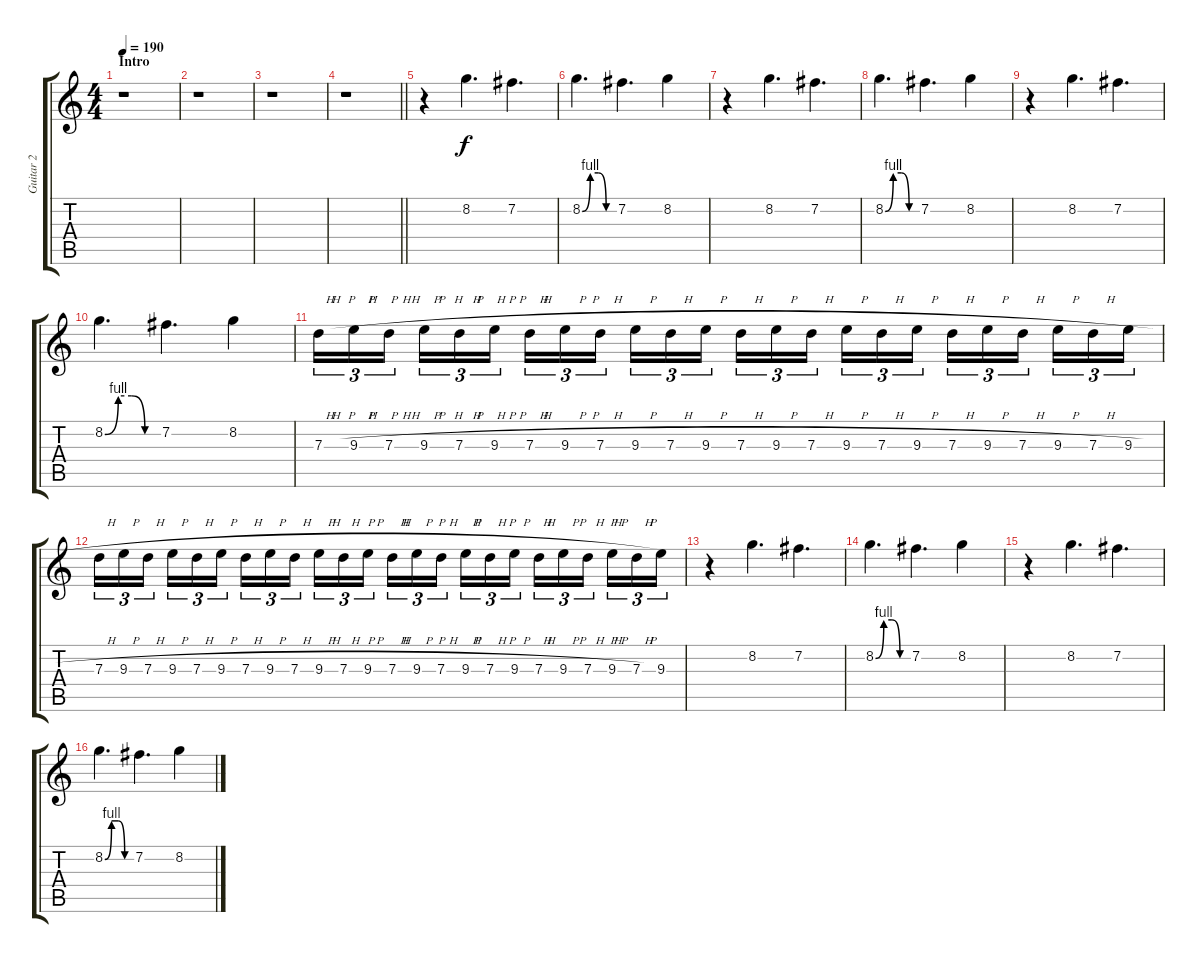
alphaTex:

\track ("Guitar 2" "Guitar 2") {instrument distortionguitar}
\staff {score tabs}
\tuning (E4 B3 G3 D3 A2 E2) {hide}
\ts (4 4)
\section ("" "Intro")
\tempo 190
\clef g2
\ks c
r.1{dy f instrument distortionguitar} |
r.1 |
r.1 |
\barLineRight lightlight
r.1 |
\section ("" "")
r.4 8.2.4{d} 7.2.4{d} |
8.2{be (custom 0 0 15 4 30 4 45 0 60 0)}.4{d} 7.2.4{d} 8.2.4 |
r.4 8.2.4{d} 7.2.4{d} |
8.2{be (custom 0 0 15 4 30 4 45 0 60 0)}.4{d} 7.2.4{d} 8.2.4 |
r.4 8.2.4{d} 7.2.4{d} |
8.2{be (custom 0 0 15 4 30 4 45 0 60 0)}.4{d} 7.2.4{d} 8.2.4 |
7.3{h}.16{tu (3 2)} 9.3{h}.16{tu (3 2)} 7.3{h}.16{tu (3 2) beam splitsecondary} 9.3{h}.16{tu (3 2)} 7.3{h}.16{tu (3 2)} 9.3{h}.16{tu (3 2)} 7.3{h}.16{tu (3 2)} 9.3{h}.16{tu (3 2)} 7.3{h}.16{tu (3 2) beam splitsecondary} 9.3{h}.16{tu (3 2)} 7.3{h}.16{tu (3 2)} 9.3{h}.16{tu (3 2)} 7.3{h}.16{tu (3 2)} 9.3{h}.16{tu (3 2)} 7.3{h}.16{tu (3 2) beam splitsecondary} 9.3{h}.16{tu (3 2)} 7.3{h}.16{tu (3 2)} 9.3{h}.16{tu (3 2)} 7.3{h}.16{tu (3 2)} 9.3{h}.16{tu (3 2)} 7.3{h}.16{tu (3 2) beam splitsecondary} 9.3{h}.16{tu (3 2)} 7.3{h}.16{tu (3 2)} 9.3{h}.16{tu (3 2)} |
7.3{h}.16{tu (3 2)} 9.3{h}.16{tu (3 2)} 7.3{h}.16{tu (3 2) beam splitsecondary} 9.3{h}.16{tu (3 2)} 7.3{h}.16{tu (3 2)} 9.3{h}.16{tu (3 2)} 7.3{h}.16{tu (3 2)} 9.3{h}.16{tu (3 2)} 7.3{h}.16{tu (3 2) beam splitsecondary} 9.3{h}.16{tu (3 2)} 7.3{h}.16{tu (3 2)} 9.3{h}.16{tu (3 2)} 7.3{h}.16{tu (3 2)} 9.3{h}.16{tu (3 2)} 7.3{h}.16{tu (3 2) beam splitsecondary} 9.3{h}.16{tu (3 2)} 7.3{h}.16{tu (3 2)} 9.3{h}.16{tu (3 2)} 7.3{h}.16{tu (3 2)} 9.3{h}.16{tu (3 2)} 7.3{h}.16{tu (3 2) beam splitsecondary} 9.3{h}.16{tu (3 2)} 7.3{h}.16{tu (3 2)} 9.3.16{tu (3 2)} |
r.4 8.2.4{d} 7.2.4{d} |
8.2{be (custom 0 0 15 4 30 4 45 0 60 0)}.4{d} 7.2.4{d} 8.2.4 |
r.4 8.2.4{d} 7.2.4{d} |
8.2{be (custom 0 0 15 4 30 4 45 0 60 0)}.4{d} 7.2.4{d} 8.2.4
